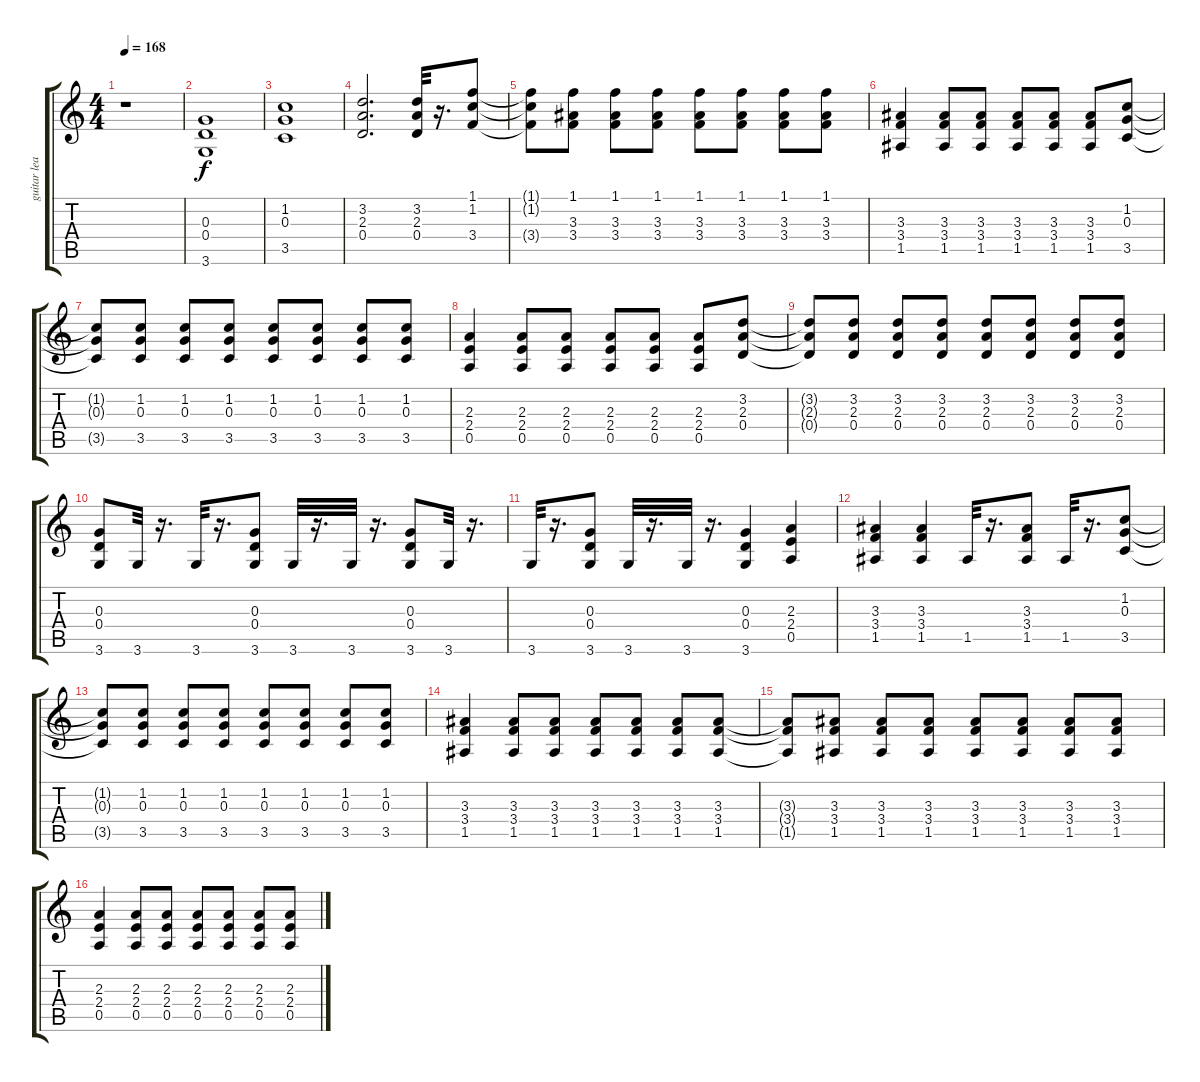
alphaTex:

\track ("guitar lead" "guitar lea") {instrument distortionguitar}
\staff {score tabs}
\tuning (E4 B3 G3 D3 A2 E2) {hide}
\ts (4 4)
\tempo 168
\clef g2
\ks c
r.1{dy f} |
(0.3 0.4 3.6).1 |
(1.2 0.3 3.5).1 |
(3.2 2.3 0.4).2{d} (3.2 2.3 0.4).32 r.16{d} (1.1 1.2 3.4).8 |
(1.1{t} 1.2{t} 3.4{t}).8 (1.1 3.3 3.4).8 (1.1 3.3 3.4).8 (1.1 3.3 3.4).8 (1.1 3.3 3.4).8 (1.1 3.3 3.4).8 (1.1 3.3 3.4).8 (1.1 3.3 3.4).8 |
(3.3 3.4 1.5).4 (3.3 3.4 1.5).8 (3.3 3.4 1.5).8 (3.3 3.4 1.5).8 (3.3 3.4 1.5).8 (3.3 3.4 1.5).8 (1.2 0.3 3.5).8 |
(1.2{t} 0.3{t} 3.5{t}).8 (1.2 0.3 3.5).8 (1.2 0.3 3.5).8 (1.2 0.3 3.5).8 (1.2 0.3 3.5).8 (1.2 0.3 3.5).8 (1.2 0.3 3.5).8 (1.2 0.3 3.5).8 |
(2.3 2.4 0.5).4 (2.3 2.4 0.5).8 (2.3 2.4 0.5).8 (2.3 2.4 0.5).8 (2.3 2.4 0.5).8 (2.3 2.4 0.5).8 (3.2 2.3 0.4).8 |
(3.2{t} 2.3{t} 0.4{t}).8 (3.2 2.3 0.4).8 (3.2 2.3 0.4).8 (3.2 2.3 0.4).8 (3.2 2.3 0.4).8 (3.2 2.3 0.4).8 (3.2 2.3 0.4).8 (3.2 2.3 0.4).8 |
(0.3 0.4 3.6).8 3.6.32 r.16{d} 3.6.32 r.16{d} (0.3 0.4 3.6).8 3.6.32 r.16{d} 3.6.32 r.16{d} (0.3 0.4 3.6).8 3.6.32 r.16{d} |
3.6.32 r.16{d} (0.3 0.4 3.6).8 3.6.32 r.16{d} 3.6.32 r.16{d} (0.3 0.4 3.6).4 (2.3 2.4 0.5).4 |
(3.3 3.4 1.5).4 (3.3 3.4 1.5).4 1.5.32 r.16{d} (3.3 3.4 1.5).8 1.5.32 r.16{d} (1.2 0.3 3.5).8 |
(1.2{t} 0.3{t} 3.5{t}).8 (1.2 0.3 3.5).8 (1.2 0.3 3.5).8 (1.2 0.3 3.5).8 (1.2 0.3 3.5).8 (1.2 0.3 3.5).8 (1.2 0.3 3.5).8 (1.2 0.3 3.5).8 |
(3.3 3.4 1.5).4 (3.3 3.4 1.5).8 (3.3 3.4 1.5).8 (3.3 3.4 1.5).8 (3.3 3.4 1.5).8 (3.3 3.4 1.5).8 (3.3 3.4 1.5).8 |
(3.3{t} 3.4{t} 1.5{t}).8 (3.3 3.4 1.5).8 (3.3 3.4 1.5).8 (3.3 3.4 1.5).8 (3.3 3.4 1.5).8 (3.3 3.4 1.5).8 (3.3 3.4 1.5).8 (3.3 3.4 1.5).8 |
(2.3 2.4 0.5).4 (2.3 2.4 0.5).8 (2.3 2.4 0.5).8 (2.3 2.4 0.5).8 (2.3 2.4 0.5).8 (2.3 2.4 0.5).8 (2.3 2.4 0.5).8
